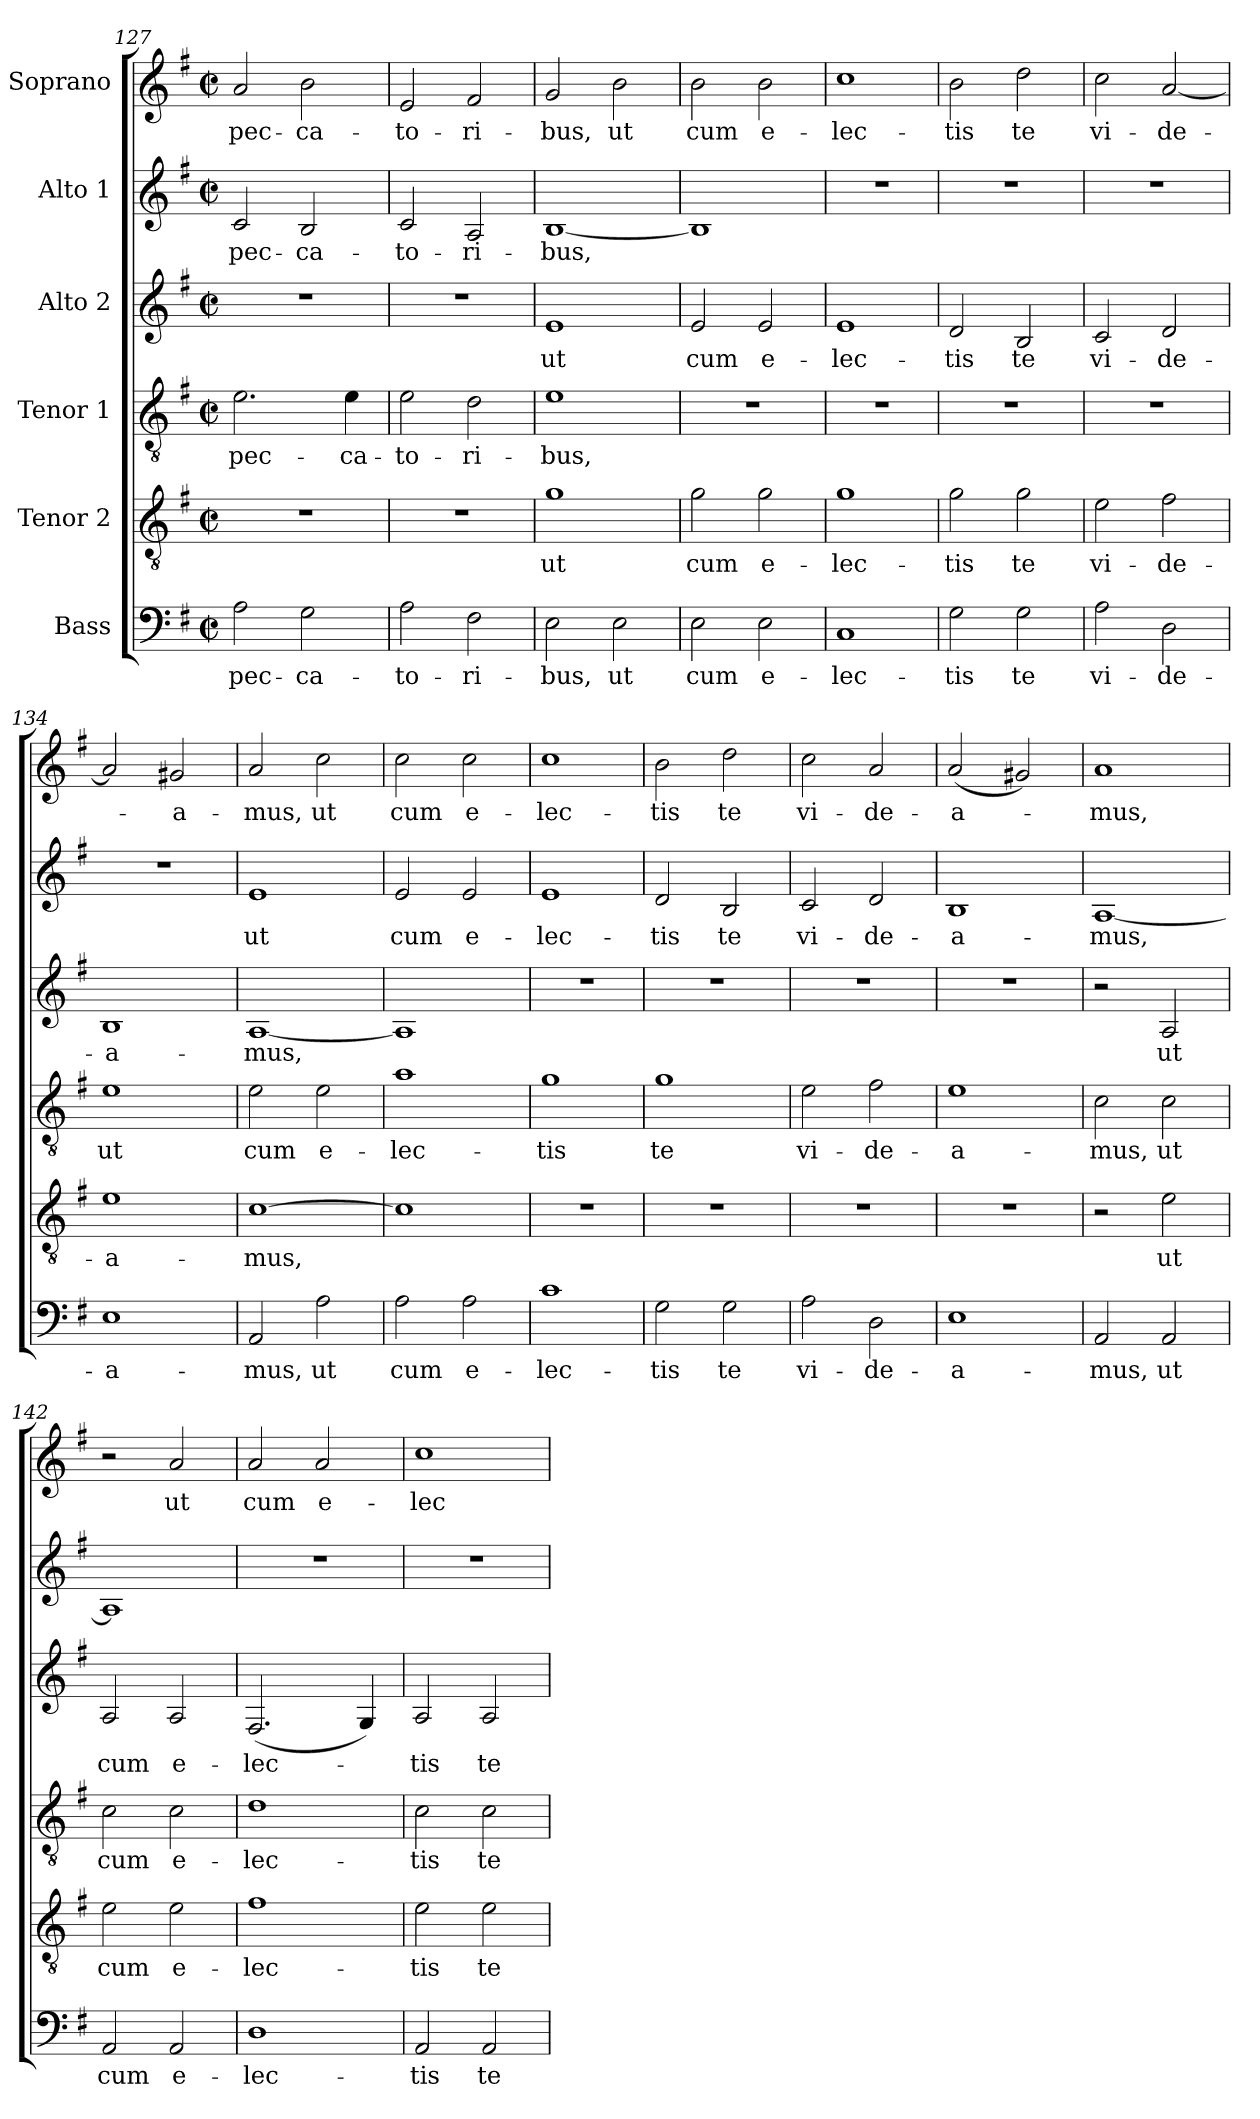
**kern	**text	**kern	**text	**kern	**text	**kern	**text	**kern	**text	**kern	**text
*part6	*part6	*part5	*part5	*part4	*part4	*part3	*part3	*part2	*part2	*part1	*part1
*staff6	*staff6	*staff5	*staff5	*staff4	*staff4	*staff3	*staff3	*staff2	*staff2	*staff1	*staff1
*I"Bass	*	*I"Tenor 2	*	*I"Tenor 1	*	*I"Alto 2	*	*I"Alto 1	*	*I"Soprano	*
*clefF4	*	*clefGv2	*	*clefGv2	*	*clefG2	*	*clefG2	*	*clefG2	*
*k[f#]	*	*k[f#]	*	*k[f#]	*	*k[f#]	*	*k[f#]	*	*k[f#]	*
*G:	*	*G:	*	*G:	*	*G:	*	*G:	*	*G:	*
*M2/2	*	*M2/2	*	*M2/2	*	*M2/2	*	*M2/2	*	*M2/2	*
*met(c|)	*	*met(c|)	*	*met(c|)	*	*met(c|)	*	*met(c|)	*	*met(c|)	*
=127	=127	=127	=127	=127	=127	=127	=127	=127	=127	=127	=127
2A\	pec-	1r	.	2.e\	pec-	1r	.	2c/	pec-	2a/	pec-
2G\	-ca-	.	.	.	.	.	.	2B/	-ca-	2b\	-ca-
.	.	.	.	4e\	-ca-	.	.	.	.	.	.
=128	=128	=128	=128	=128	=128	=128	=128	=128	=128	=128	=128
2A\	-to-	1r	.	2e\	-to-	1r	.	2c/	-to-	2e/	-to-
2F#\	-ri-	.	.	2d\	-ri-	.	.	2A/	-ri-	2f#/	-ri-
=129	=129	=129	=129	=129	=129	=129	=129	=129	=129	=129	=129
2E\	-bus,	1g	ut	1e	-bus,	1e	ut	[1B	-bus,	2g/	-bus,
2E\	ut	.	.	.	.	.	.	.	.	2b\	ut
!!LO:LB:g=z
=130	=130	=130	=130	=130	=130	=130	=130	=130	=130	=130	=130
2E\	cum	2g\	cum	1r	.	2e/	cum	1B]	.	2b\	cum
2E\	e-	2g\	e-	.	.	2e/	e-	.	.	2b\	e-
=131	=131	=131	=131	=131	=131	=131	=131	=131	=131	=131	=131
1C	-lec-	1g	-lec-	1r	.	1e	-lec-	1r	.	1cc	-lec-
=132	=132	=132	=132	=132	=132	=132	=132	=132	=132	=132	=132
2G\	-tis	2g\	-tis	1r	.	2d/	-tis	1r	.	2b\	-tis
2G\	te	2g\	te	.	.	2B/	te	.	.	2dd\	te
=133	=133	=133	=133	=133	=133	=133	=133	=133	=133	=133	=133
2A\	vi-	2e\	vi-	1r	.	2c/	vi-	1r	.	2cc\	vi-
2D\	-de-	2f#\	-de-	.	.	2d/	-de-	.	.	[2a/	-de-
=134	=134	=134	=134	=134	=134	=134	=134	=134	=134	=134	=134
1E	-a-	1e	-a-	1e	ut	1B	-a-	1r	.	2a/]	.
.	.	.	.	.	.	.	.	.	.	2g#X/	-a-
=135	=135	=135	=135	=135	=135	=135	=135	=135	=135	=135	=135
2AA/	-mus,	[1c	-mus,	2e\	cum	[1A	-mus,	1e	ut	2a/	-mus,
2A\	ut	.	.	2e\	e-	.	.	.	.	2cc\	ut
=136	=136	=136	=136	=136	=136	=136	=136	=136	=136	=136	=136
2A\	cum	1c]	.	1a	-lec-	1A]	.	2e/	cum	2cc\	cum
2A\	e-	.	.	.	.	.	.	2e/	e-	2cc\	e-
=137	=137	=137	=137	=137	=137	=137	=137	=137	=137	=137	=137
1c	-lec-	1r	.	1g	-tis	1r	.	1e	-lec-	1cc	-lec-
=138	=138	=138	=138	=138	=138	=138	=138	=138	=138	=138	=138
2G\	-tis	1r	.	1g	te	1r	.	2d/	-tis	2b\	-tis
2G\	te	.	.	.	.	.	.	2B/	te	2dd\	te
!!LO:PB:g=z
=139	=139	=139	=139	=139	=139	=139	=139	=139	=139	=139	=139
2A\	vi-	1r	.	2e\	vi-	1r	.	2c/	vi-	2cc\	vi-
2D\	-de-	.	.	2f#\	-de-	.	.	2d/	-de-	2a/	-de-
=140	=140	=140	=140	=140	=140	=140	=140	=140	=140	=140	=140
1E	-a-	1r	.	1e	-a-	1r	.	1B	-a-	(2a/	-a-
.	.	.	.	.	.	.	.	.	.	2g#X/)	.
=141	=141	=141	=141	=141	=141	=141	=141	=141	=141	=141	=141
2AA/	-mus,	2r	.	2c\	-mus,	2r	.	[1A	-mus,	1a	-mus,
2AA/	ut	2e\	ut	2c\	ut	2A/	ut	.	.	.	.
=142	=142	=142	=142	=142	=142	=142	=142	=142	=142	=142	=142
2AA/	cum	2e\	cum	2c\	cum	2A/	cum	1A]	.	2r	.
2AA/	e-	2e\	e-	2c\	e-	2A/	e-	.	.	2a/	ut
=143	=143	=143	=143	=143	=143	=143	=143	=143	=143	=143	=143
1D	-lec-	1f#	-lec-	1d	-lec-	(2.F#/	-lec-	1r	.	2a/	cum
.	.	.	.	.	.	.	.	.	.	2a/	e-
.	.	.	.	.	.	4G/)	.	.	.	.	.
=144	=144	=144	=144	=144	=144	=144	=144	=144	=144	=144	=144
2AA/	-tis	2e\	-tis	2c\	-tis	2A/	-tis	1r	.	1cc	-lec-
2AA/	te	2e\	te	2c\	te	2A/	te	.	.	.	.
=	=	=	=	=	=	=	=	=	=	=	=
*-	*-	*-	*-	*-	*-	*-	*-	*-	*-	*-	*-
